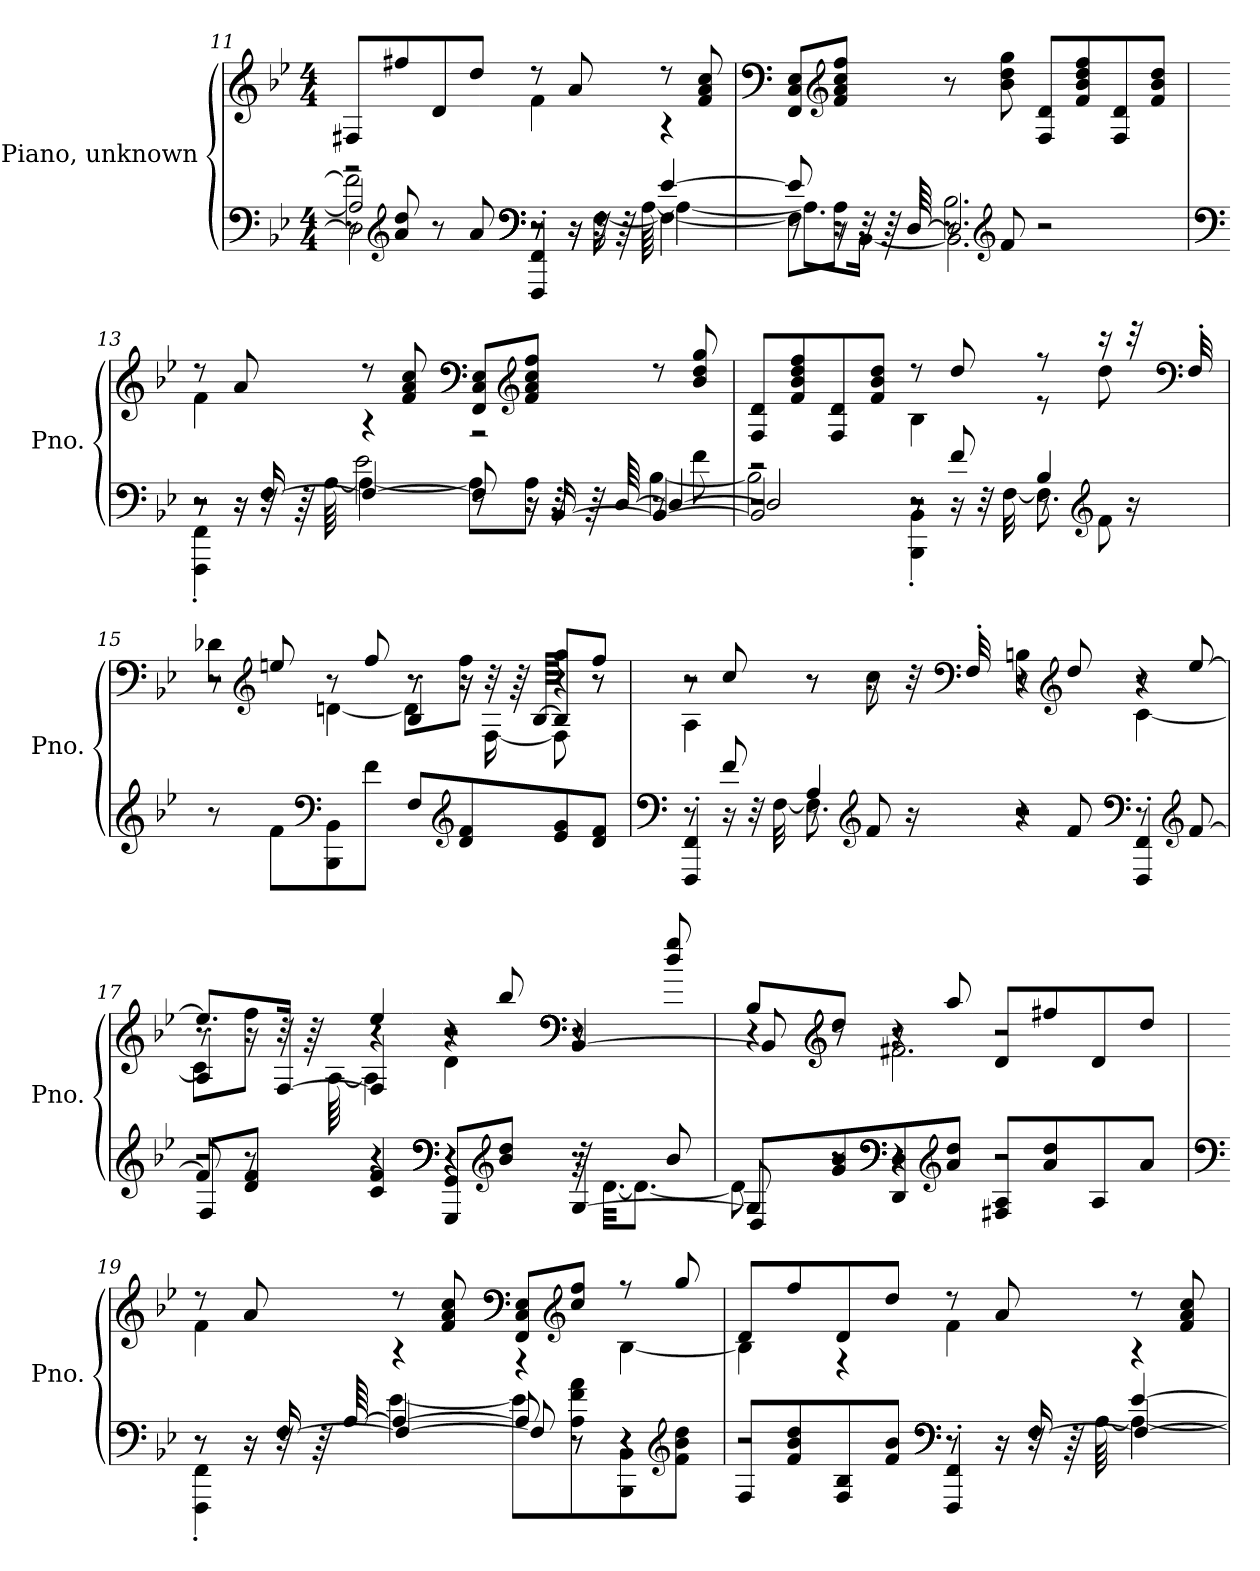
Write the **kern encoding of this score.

**kern	**kern
*part1	*part1
*staff2	*staff1
*I"Piano, unknown	*
*I'Pno.	*
*clefF4	*clefG2
*k[b-e-]	*k[b-e-]
*M4/4	*M4/4
=11	=11
*^	*^
*	*^	*	*
*	*	*^	*	*
8r	2f#\]	2A/]	2D\]	8F#X/L	2r
*clefG2	*	*	*	*	*
8a/ 8dd/	.	.	.	8ff#X/	.
8r	.	.	.	8d/	.
8a/	.	.	.	8dd/J	.
*clefF4	*	*	*	*	*
4FFF/' 4FF/'	8r	2r	8r	8r	4f\
.	16r	.	16r	8a/	.
.	[16F\	.	32r	.	.
.	.	.	64r	.	.
.	.	.	[64A\	.	.
[4e-/	4F\_	.	4A\_	8r	4r
.	.	.	.	8f/ 8a/ 8cc/	.
*	*	*	*	*v	*v
!!LO:PB:g=z
=12	=12	=12	=12	=12
*	*	*	*	*clefF4
8e-/]	8F\L]	8r	8.A\L]	8FF/ 8C/ 8E-/L
*	*	*	*	*clefG2
8r	8A\J	16r	.	8f/ 8a/ 8cc/ 8ff/J
.	.	32r	[16BB-\Jk	.
.	.	64r	.	.
.	.	[64D/	.	.
8r	2.B-\	2.D/]	2.BB-\]	8r
*clefG2	*	*	*	*
8f/	.	.	.	8b-\ 8dd\ 8gg\
2r	.	.	.	8F/ 8d/L
.	.	.	.	8f/ 8b-/ 8dd/ 8ff/
.	.	.	.	8F/ 8d/
.	.	.	.	8f/ 8b-/ 8dd/J
=13	=13	=13	=13	=13
*clefF4	*	*	*	*
*	*	*	*	*^
8r	8r	2r	4FFF\' 4FF\'	8r	4f\
16r	16r	.	.	8a/	.
[16F/	32r	.	.	.	.
.	64r	.	.	.	.
.	[64A\	.	.	.	.
4F/_	4A\_	.	2e-\	8r	4r
.	.	.	.	8f/ 8a/ 8cc/	.
*	*	*	*	*clefF4	*
8F/]	8A\L]	8r	.	8FF/ 8C/ 8E-/L	2r
*	*	*	*	*clefG2	*
16r	8A\J	16r	.	8f/ 8a/ 8cc/ 8ff/J	.
[16BB-/	.	32r	.	.	.
.	.	64r	.	.	.
.	.	[64D/	.	.	.
4BB-/_	[4B-\	4D/_	8r	8r	.
.	.	.	8f\	8b-/ 8dd/ 8gg/	.
!!LO:LB:g=z	!!
=14	=14	=14	=14	=14	=14
2BB-/]	2B-\]	2D/]	2r	8F/ 8d/L	2r
.	.	.	.	8f/ 8b-/ 8dd/ 8ff/	.
.	.	.	.	8F/ 8d/	.
.	.	.	.	8f/ 8b-/ 8dd/J	.
8r	8r	2r	4BBB-\' 4BB-\'	8r	4B-\
8f/	16r	.	.	8dd/	.
.	32r	.	.	.	.
.	[32F\	.	.	.	.
4B-/	8.F\]	.	8r	8r	8r
*clefG2	*	*	*	*	*
.	.	.	8f\	16r	8dd\
.	16r	.	.	32r	.
*	*	*	*	*clefF4	*
.	.	.	.	32F'/	.
*v	*v	*v	*v	*	*
=15	=15	=15
*	*^	*^
8r	8r	4d-X\	2r	2r
*	*clefG2	*	*	*
8f\L	8een/	.	.	.
*clefF4	*	*	*	*
8BBB-\ 8BB-\	8r	[4dn\	.	.
8f\J	8ff/	.	.	.
8F/L	4B-'/	8d\L]	8r	8r
*clefG2	*	*	*	*
8d/ 8f/	.	8ff\J	16r	16r
.	.	.	32r	[16F\
.	.	.	64r	.
.	.	.	[64B-/KKKL	.
8e-/ 8g/	8gg/L	4r	8B-/J]	8F\]
8d/ 8f/J	8ff/J	.	8r	8r
*	*v	*v	*v	*v
!!LO:LB:g=z
=16	=16
*clefF4	*
*^	*^
*	*^	*	*^
8r	8r	4FFF/' 4FF/'	8r	4A\	2r
8f/	16r	.	8cc/	.	.
.	32r	.	.	.	.
.	[32F\	.	.	.	.
4A/	8.F\]	8r	8r	8r	.
*clefG2	*	*	*	*	*
.	.	8f/	16r	8cc\	.
.	16r	.	32r	.	.
*	*	*	*clefF4	*	*
.	.	.	32F'/	.	.
4r	2r	8r	8r	4Bn\	4r
*	*	*	*clefG2	*	*
.	.	8f/	8dd/	.	.
*clefF4	*	*	*	*	*
8r	.	4FFF/' 4FF/'	4r	[4c\	8r
*clefG2	*	*	*	*	*
[8f/	.	.	.	.	[8ee-/
!!LO:LB:g=z
=17	=17	=17	=17	=17	=17
*	*	*	*	*	*^
8f/]	2r	8F/L	4A'/	8c\L]	8.ee-/L]	8r
8r	.	8d/ 8f/J	.	8ff\J	.	16r
.	.	.	.	.	[16F/Jk	32r
.	.	.	.	.	.	64r
.	.	.	.	.	.	[64A\
4r	.	4c/ 4f/	4ee-/	4r	4F/]	4A\]
*clefF4	*	*	*	*	*	*
4r	4r	8GGG/ 8GG/L	8r	4d\	4r	2r
*clefG2	*	*	*	*	*	*
.	.	8b-/ 8dd/J	8bb-/	.	.	.
*	*	*	*clefF4	*	*	*
[4G/	64r	8r	8r	4r	[4BB-/	.
.	[32.d\KKL	.	.	.	.	.
.	8.d\J_	.	.	.	.	.
.	.	8b-/	8dd/ 8gg/	.	.	.
*	*	*	*	*	*v	*v
=18	=18	=18	=18	=18	=18
8G/]	8d\]	8D/L	8B-/L	4r	8BB-/]
*	*	*	*clefG2	*	*
8r	8r	8g/ 8b-/	8dd/J	.	8r
*clefF4	*	*	*	*	*
4r	4r	8DD/ 8D/	8r	2.f#X\	4r
*clefG2	*	*	*	*	*
.	.	8a/ 8dd/J	8aa/	.	.
2r	2r	8F#X/ 8A/L	8d/L	.	2r
.	.	8a/ 8dd/	8ff#X/	.	.
.	.	8A/	8d/	.	.
.	.	8a/J	8dd/J	.	.
*	*	*	*v	*v	*v
!!LO:LB:g=z
=19	=19	=19	=19
*clefF4	*	*	*
*	*	*	*^
8r	4FFF\' 4FF\'	8r	8r	4f\
16r	.	16r	8a/	.
32r	.	[16F/	.	.
64r	.	.	.	.
[64A/	.	.	.	.
4A/_	[4e-\	4F/_	8r	4r
.	.	.	8f/ 8a/ 8cc/	.
*	*	*	*clefF4	*
8A/]	8e-\L]	8F/]	8FF/ 8C/ 8E-/L	4r
*	*	*	*clefG2	*
8r	8A\ 8f\ 8a\	8r	8cc/ 8ff/J	.
4r	8BBB-\ 8BB-\	4r	8r	[4B-\
*clefG2	*	*	*	*
.	8f\ 8b-\ 8dd\J	.	8gg/	.
=20	=20	=20	=20	=20
8F/L	2r	2r	8d/L	4B-\]
8f/ 8b-/ 8dd/	.	.	8ff/	.
8F/ 8B-/	.	.	8d/	4r
8f/ 8b-/J	.	.	8dd/J	.
*clefF4	*	*	*	*
4FFF/' 4FF/'	8r	8r	8r	4f\
.	16r	16r	8a/	.
.	32r	[16F/	.	.
.	64r	.	.	.
.	[64A\	.	.	.
[4e-/	4A\_	4F/_	8r	4r
.	.	.	8f/ 8a/ 8cc/	.
*v	*v	*v	*	*
*	*v	*v
=	=
*-	*-
